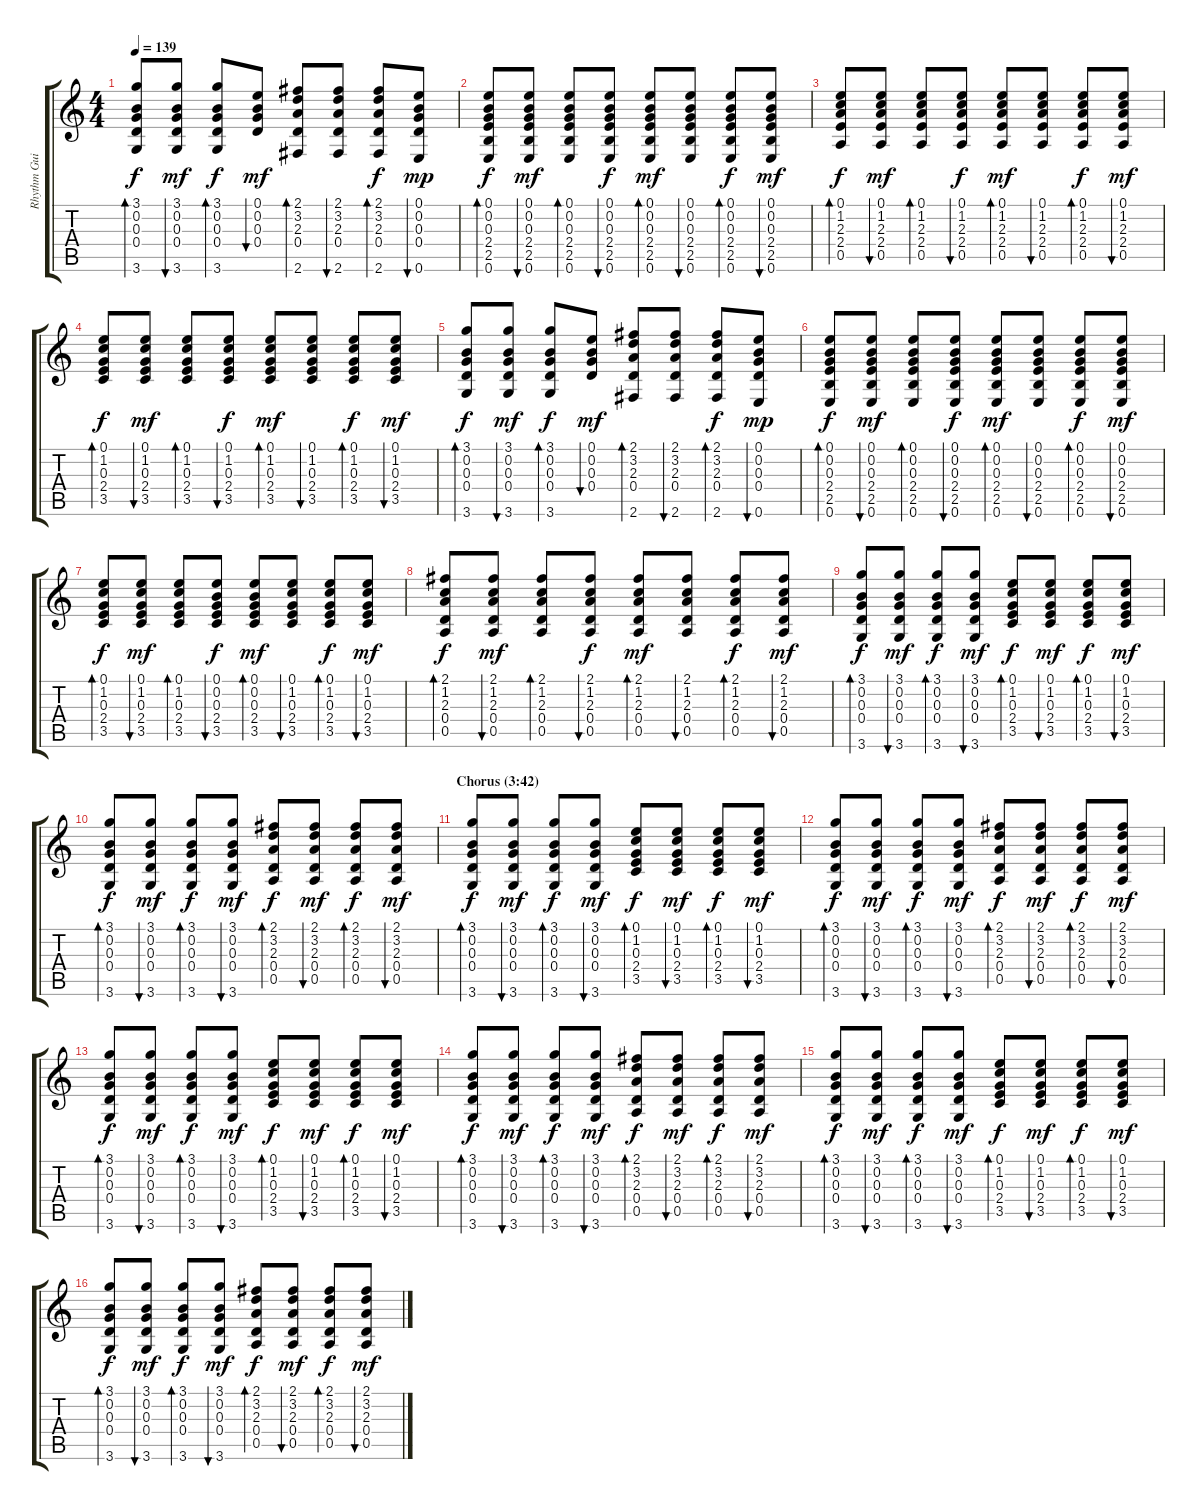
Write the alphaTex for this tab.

\track ("Rhythm Guitar" "Rhythm Gui") {instrument acousticguitarsteel}
\staff {score tabs}
\tuning (E4 B3 G3 D3 A2 E2) {hide}
\ts (4 4)
\tempo 139
\clef g2
\ks c
(3.1 0.2 0.3 0.4 3.6).8{bd 30 dy f} (3.1 0.2 0.3 0.4 3.6).8{bu 30 dy mf} (3.1 0.2 0.3 0.4 3.6).8{bd 30 dy f} (0.1 0.2 0.3 0.4).8{bu 30 dy mf} (2.1 3.2 2.3 0.4 2.6).8{bd 30} (2.1 3.2 2.3 0.4 2.6).8{bu 30} (2.1 3.2 2.3 0.4 2.6).8{bd 30 dy f} (0.1 0.2 0.3 0.4 0.6).8{bu 30 dy mp} |
(0.1 0.2 0.3 2.4 2.5 0.6).8{bd 30 dy f} (0.1 0.2 0.3 2.4 2.5 0.6).8{bu 30 dy mf} (0.1 0.2 0.3 2.4 2.5 0.6).8{bd 30} (0.1 0.2 0.3 2.4 2.5 0.6).8{bu 30 dy f} (0.1 0.2 0.3 2.4 2.5 0.6).8{bd 30 dy mf} (0.1 0.2 0.3 2.4 2.5 0.6).8{bu 30} (0.1 0.2 0.3 2.4 2.5 0.6).8{bd 30 dy f} (0.1 0.2 0.3 2.4 2.5 0.6).8{bu 30 dy mf} |
(0.1 1.2 2.3 2.4 0.5).8{bd 30 dy f} (0.1 1.2 2.3 2.4 0.5).8{bu 30 dy mf} (0.1 1.2 2.3 2.4 0.5).8{bd 30} (0.1 1.2 2.3 2.4 0.5).8{bu 30 dy f} (0.1 1.2 2.3 2.4 0.5).8{bd 30 dy mf} (0.1 1.2 2.3 2.4 0.5).8{bu 30} (0.1 1.2 2.3 2.4 0.5).8{bd 30 dy f} (0.1 1.2 2.3 2.4 0.5).8{bu 30 dy mf} |
(0.1 1.2 0.3 2.4 3.5).8{bd 30 dy f} (0.1 1.2 0.3 2.4 3.5).8{bu 30 dy mf} (0.1 1.2 0.3 2.4 3.5).8{bd 30} (0.1 1.2 0.3 2.4 3.5).8{bu 30 dy f} (0.1 1.2 0.3 2.4 3.5).8{bd 30 dy mf} (0.1 1.2 0.3 2.4 3.5).8{bu 30} (0.1 1.2 0.3 2.4 3.5).8{bd 30 dy f} (0.1 1.2 0.3 2.4 3.5).8{bu 30 dy mf} |
(3.1 0.2 0.3 0.4 3.6).8{bd 30 dy f} (3.1 0.2 0.3 0.4 3.6).8{bu 30 dy mf} (3.1 0.2 0.3 0.4 3.6).8{bd 30 dy f} (0.1 0.2 0.3 0.4).8{bu 30 dy mf} (2.1 3.2 2.3 0.4 2.6).8{bd 30} (2.1 3.2 2.3 0.4 2.6).8{bu 30} (2.1 3.2 2.3 0.4 2.6).8{bd 30 dy f} (0.1 0.2 0.3 0.4 0.6).8{bu 30 dy mp} |
(0.1 0.2 0.3 2.4 2.5 0.6).8{bd 30 dy f} (0.1 0.2 0.3 2.4 2.5 0.6).8{bu 30 dy mf} (0.1 0.2 0.3 2.4 2.5 0.6).8{bd 30} (0.1 0.2 0.3 2.4 2.5 0.6).8{bu 30 dy f} (0.1 0.2 0.3 2.4 2.5 0.6).8{bd 30 dy mf} (0.1 0.2 0.3 2.4 2.5 0.6).8{bu 30} (0.1 0.2 0.3 2.4 2.5 0.6).8{bd 30 dy f} (0.1 0.2 0.3 2.4 2.5 0.6).8{bu 30 dy mf} |
(0.1 1.2 0.3 2.4 3.5).8{bd 30 dy f} (0.1 1.2 0.3 2.4 3.5).8{bu 30 dy mf} (0.1 1.2 0.3 2.4 3.5).8{bd 30} (0.1 0.2 0.3 2.4 3.5).8{bu 30 dy f} (0.1 0.2 0.3 2.4 3.5).8{bd 30 dy mf} (0.1 1.2 0.3 2.4 3.5).8{bu 30} (0.1 1.2 0.3 2.4 3.5).8{bd 30 dy f} (0.1 1.2 0.3 2.4 3.5).8{bu 30 dy mf} |
(2.1 1.2 2.3 0.4 0.5).8{bd 30 dy f} (2.1 1.2 2.3 0.4 0.5).8{bu 30 dy mf} (2.1 1.2 2.3 0.4 0.5).8{bd 30} (2.1 1.2 2.3 0.4 0.5).8{bu 30 dy f} (2.1 1.2 2.3 0.4 0.5).8{bd 30 dy mf} (2.1 1.2 2.3 0.4 0.5).8{bu 30} (2.1 1.2 2.3 0.4 0.5).8{bd 30 dy f} (2.1 1.2 2.3 0.4 0.5).8{bu 30 dy mf} |
(3.1 0.2 0.3 0.4 3.6).8{bd 30 dy f} (3.1 0.2 0.3 0.4 3.6).8{bu 30 dy mf} (3.1 0.2 0.3 0.4 3.6).8{bd 30 dy f} (3.1 0.2 0.3 0.4 3.6).8{bu 30 dy mf} (0.1 1.2 0.3 2.4 3.5).8{bd 30 dy f} (0.1 1.2 0.3 2.4 3.5).8{bu 30 dy mf} (0.1 1.2 0.3 2.4 3.5).8{bd 30 dy f} (0.1 1.2 0.3 2.4 3.5).8{bu 30 dy mf} |
(3.1 0.2 0.3 0.4 3.6).8{bd 30 dy f} (3.1 0.2 0.3 0.4 3.6).8{bu 30 dy mf} (3.1 0.2 0.3 0.4 3.6).8{bd 30 dy f} (3.1 0.2 0.3 0.4 3.6).8{bu 30 dy mf} (2.1 3.2 2.3 0.4 0.5).8{bd 30 dy f} (2.1 3.2 2.3 0.4 0.5).8{bu 30 dy mf} (2.1 3.2 2.3 0.4 0.5).8{bd 30 dy f} (2.1 3.2 2.3 0.4 0.5).8{bu 30 dy mf} |
\section ("" "Chorus (3:42)")
(3.1 0.2 0.3 0.4 3.6).8{bd 30 dy f} (3.1 0.2 0.3 0.4 3.6).8{bu 30 dy mf} (3.1 0.2 0.3 0.4 3.6).8{bd 30 dy f} (3.1 0.2 0.3 0.4 3.6).8{bu 30 dy mf} (0.1 1.2 0.3 2.4 3.5).8{bd 30 dy f} (0.1 1.2 0.3 2.4 3.5).8{bu 30 dy mf} (0.1 1.2 0.3 2.4 3.5).8{bd 30 dy f} (0.1 1.2 0.3 2.4 3.5).8{bu 30 dy mf} |
(3.1 0.2 0.3 0.4 3.6).8{bd 30 dy f} (3.1 0.2 0.3 0.4 3.6).8{bu 30 dy mf} (3.1 0.2 0.3 0.4 3.6).8{bd 30 dy f} (3.1 0.2 0.3 0.4 3.6).8{bu 30 dy mf} (2.1 3.2 2.3 0.4 0.5).8{bd 30 dy f} (2.1 3.2 2.3 0.4 0.5).8{bu 30 dy mf} (2.1 3.2 2.3 0.4 0.5).8{bd 30 dy f} (2.1 3.2 2.3 0.4 0.5).8{bu 30 dy mf} |
(3.1 0.2 0.3 0.4 3.6).8{bd 30 dy f} (3.1 0.2 0.3 0.4 3.6).8{bu 30 dy mf} (3.1 0.2 0.3 0.4 3.6).8{bd 30 dy f} (3.1 0.2 0.3 0.4 3.6).8{bu 30 dy mf} (0.1 1.2 0.3 2.4 3.5).8{bd 30 dy f} (0.1 1.2 0.3 2.4 3.5).8{bu 30 dy mf} (0.1 1.2 0.3 2.4 3.5).8{bd 30 dy f} (0.1 1.2 0.3 2.4 3.5).8{bu 30 dy mf} |
(3.1 0.2 0.3 0.4 3.6).8{bd 30 dy f} (3.1 0.2 0.3 0.4 3.6).8{bu 30 dy mf} (3.1 0.2 0.3 0.4 3.6).8{bd 30 dy f} (3.1 0.2 0.3 0.4 3.6).8{bu 30 dy mf} (2.1 3.2 2.3 0.4 0.5).8{bd 30 dy f} (2.1 3.2 2.3 0.4 0.5).8{bu 30 dy mf} (2.1 3.2 2.3 0.4 0.5).8{bd 30 dy f} (2.1 3.2 2.3 0.4 0.5).8{bu 30 dy mf} |
(3.1 0.2 0.3 0.4 3.6).8{bd 30 dy f} (3.1 0.2 0.3 0.4 3.6).8{bu 30 dy mf} (3.1 0.2 0.3 0.4 3.6).8{bd 30 dy f} (3.1 0.2 0.3 0.4 3.6).8{bu 30 dy mf} (0.1 1.2 0.3 2.4 3.5).8{bd 30 dy f} (0.1 1.2 0.3 2.4 3.5).8{bu 30 dy mf} (0.1 1.2 0.3 2.4 3.5).8{bd 30 dy f} (0.1 1.2 0.3 2.4 3.5).8{bu 30 dy mf} |
(3.1 0.2 0.3 0.4 3.6).8{bd 30 dy f} (3.1 0.2 0.3 0.4 3.6).8{bu 30 dy mf} (3.1 0.2 0.3 0.4 3.6).8{bd 30 dy f} (3.1 0.2 0.3 0.4 3.6).8{bu 30 dy mf} (2.1 3.2 2.3 0.4 0.5).8{bd 30 dy f} (2.1 3.2 2.3 0.4 0.5).8{bu 30 dy mf} (2.1 3.2 2.3 0.4 0.5).8{bd 30 dy f} (2.1 3.2 2.3 0.4 0.5).8{bu 30 dy mf}
